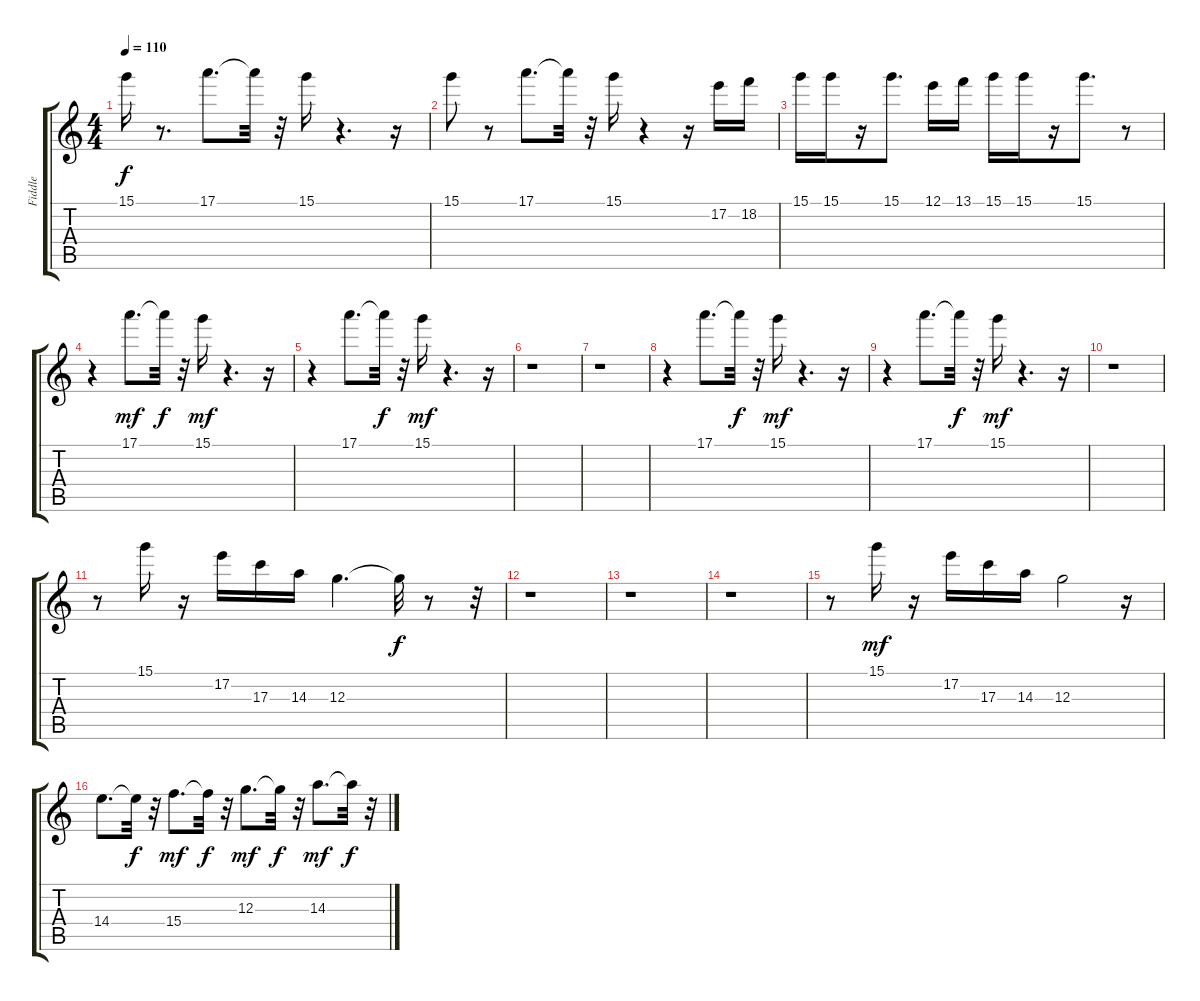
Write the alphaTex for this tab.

\track ("Fiddle  " "Fiddle  ") {instrument acousticguitarsteel}
\staff {score tabs}
\tuning (E4 B3 G3 D3 A2 E2) {hide}
\ts (4 4)
\tempo 110
\clef g2
\ks c
15.1.16{dy f} r.8{d} 17.1.8{d} 17.1{t}.32 r.32 15.1.16 r.4{d} r.16 |
15.1.8 r.8 17.1.8{d} 17.1{t}.32 r.32 15.1.16 r.4 r.16 17.2.16 18.2.16 |
15.1.16 15.1.16 r.16 15.1.8{d} 12.1.16 13.1.16 15.1.16 15.1.16 r.16 15.1.8{d} r.8 |
r.4 17.1.8{d dy mf} 17.1{t}.32{dy f} r.32 15.1.16{dy mf} r.4{d} r.16 |
r.4 17.1.8{d} 17.1{t}.32{dy f} r.32 15.1.16{dy mf} r.4{d} r.16 |
r.1 |
r.1 |
r.4 17.1.8{d} 17.1{t}.32{dy f} r.32 15.1.16{dy mf} r.4{d} r.16 |
r.4 17.1.8{d} 17.1{t}.32{dy f} r.32 15.1.16{dy mf} r.4{d} r.16 |
r.1 |
r.8 15.1.16 r.16 17.2.16 17.3.16 14.3.16 12.3.4{d} 12.3{t}.32{dy f} r.8 r.32 |
r.1 |
r.1 |
r.1 |
r.8 15.1.16{dy mf} r.16 17.2.16 17.3.16 14.3.16 12.3.2 r.16 |
14.4.8{d} 14.4{t}.32{dy f} r.32 15.4.8{d dy mf} 15.4{t}.32{dy f} r.32 12.3.8{d dy mf} 12.3{t}.32{dy f} r.32 14.3.8{d dy mf} 14.3{t}.32{dy f} r.32
